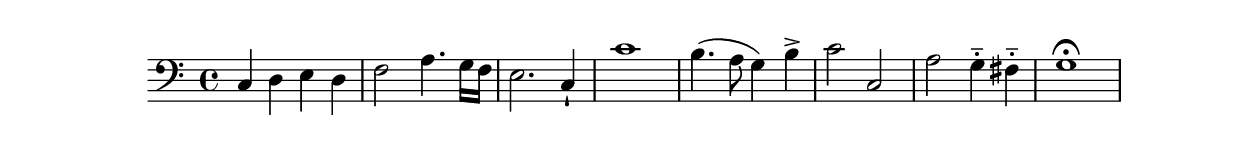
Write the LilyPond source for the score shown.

\version "2.16.2"

% Examples for "LilyPond and Version Control" post

music = \relative c { 
  \key c \major 
  \clef bass
  c4 d e d | % 110
  f2 a4. g16 f | % 111
  e2. c4-| | c'1 | % 112
  b4.( a8 g4) b-> | % 113
  c2 c, | % 114
  a' g4-.-- fis-.-- | %115
  g1\fermata %116
}

\score {
  \new Staff \music
}